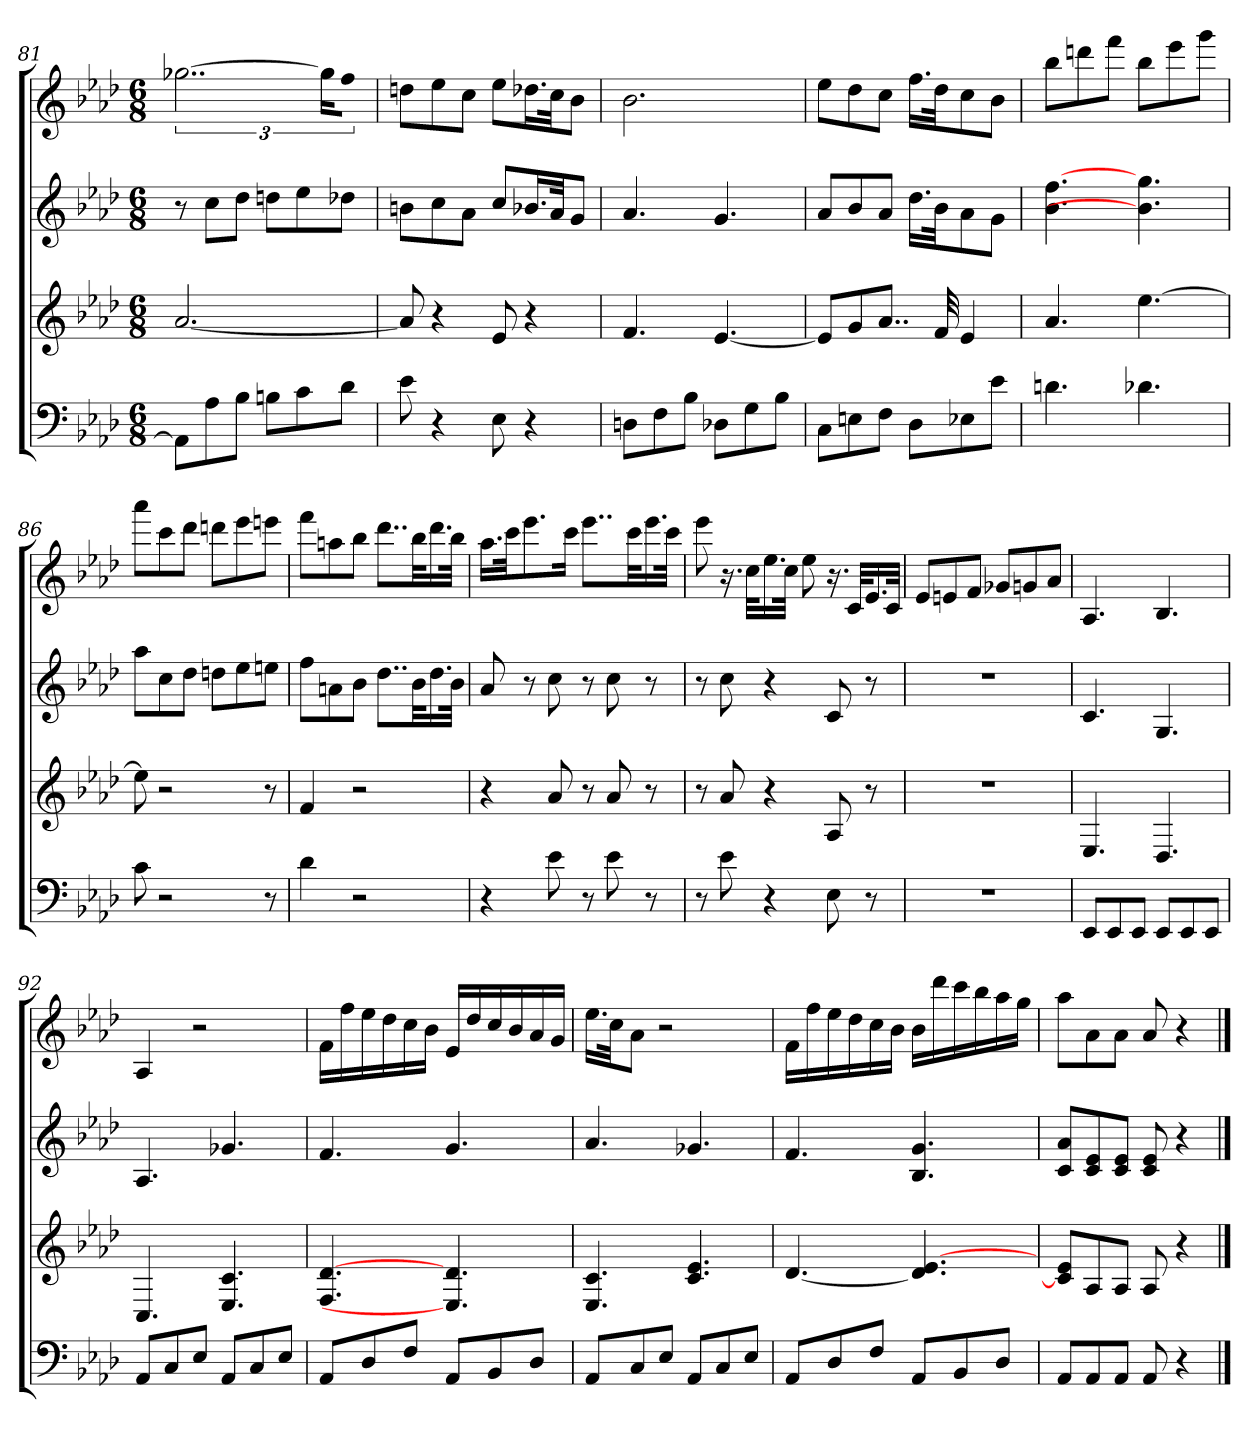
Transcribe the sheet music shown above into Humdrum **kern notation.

**kern	**kern	**kern	**kern
*part4	*part3	*part2	*part1
*staff4	*staff3	*staff2	*staff1
*k[b-e-a-d-]	*k[b-e-a-d-]	*k[b-e-a-d-]	*k[b-e-a-d-]
*A-:	*A-:	*A-:	*A-:
*M6/8	*M6/8	*M6/8	*M6/8
=81	=81	=81	=81
8AA-L]	[2.a-	8r	[3..gg-X
8A-	.	8ccL	.
8B-J	.	8dd-J	.
8BnL	.	8ddnL	.
8c	.	8ee-	.
.	.	.	24gg-KL]
8d-J	.	8dd-XJ	8ffJ
=82	=82	=82	=82
8e-	8a-]	8bnL	8ddnL
4r	4r	8cc	8ee-
.	.	8a-J	8ccJ
8E-	8e-	8ccL	8ee-L
4r	4r	16.b-XL	16.dd-XL
.	.	32a-Jk	32ccJk
.	.	8gJ	8b-J
=83	=83	=83	=83
8DnL	4.f	4.a-	2.b-
8F	.	.	.
8B-J	.	.	.
8D-XL	[4.e-	4.g	.
8G	.	.	.
8B-J	.	.	.
=84	=84	=84	=84
8CL	8e-L]	8a-L	8ee-L
8En	8g	8b-	8dd-
8FJ	8..a-J	8a-J	8ccJ
8D-L	.	16.dd-LL	16.ffLL
.	32f	32b-Jk	32dd-Jk
8E-X	4e-	8a-	8cc
8e-J	.	8gJ	8b-J
=85	=85	=85	=85
4.dn	4.a-	4.b- [4.ff	8bb-L
.	.	.	8dddn
.	.	.	8fffJ
4.d-X	[4.ee-	4.b-] 4.gg	8bb-L
.	.	.	8eee-
.	.	.	8gggJ
=86	=86	=86	=86
8c	8ee-]	8aa-L	8aaa-L
2r	2r	8cc	8ccc
.	.	8dd-J	8ddd-J
.	.	8ddnL	8dddnL
.	.	8ee-	8eee-
8r	8r	8eenJ	8eeenJ
=87	=87	=87	=87
4d-	4f	8ffL	8fffL
.	.	8an	8aan
2r	2r	8b-J	8bb-J
.	.	8..dd-L	8..ddd-L
.	.	32b-KL	32bb-KL
.	.	16.dd-	16.ddd-
.	.	32b-JJk	32bb-JJk
=88	=88	=88	=88
4r	4r	8a-	16.aa-LL
.	.	.	32cccJk
.	.	8r	8.eee-
8e-	8a-	8cc	.
.	.	.	16cccJk
8r	8r	8r	8..eee-L
8e-	8a-	8cc	.
.	.	.	32cccKL
8r	8r	8r	16.eee-
.	.	.	32cccJJk
=89	=89	=89	=89
8r	8r	8r	8eee-
8e-	8a-	8cc	16.r
.	.	.	32ccKLL
4r	4r	4r	16.ee-
.	.	.	32ccJJk
.	.	.	8ee-
8E-	8A-	8c	16.r
.	.	.	32cKLL
8r	8r	8r	16.e-
.	.	.	32cJJk
=90	=90	=90	=90
2.r	2.r	2.r	8e-L
.	.	.	8en
.	.	.	8fJ
.	.	.	8g-XL
.	.	.	8gn
.	.	.	8a-J
=91	=91	=91	=91
8EE-L	4.E-	4.c	4.A-
8EE-	.	.	.
8EE-J	.	.	.
8EE-L	4.D-	4.G	4.B-
8EE-	.	.	.
8EE-J	.	.	.
=92	=92	=92	=92
8AA-L	4.C	4.A-	4A-
8C	.	.	.
8E-J	.	.	2r
8AA-L	4.E- 4.c	4.g-X	.
8C	.	.	.
8E-J	.	.	.
=93	=93	=93	=93
8AA-L	4.F [4.d-	4.f	16fLL
.	.	.	16ff
8D-	.	.	16ee-
.	.	.	16dd-
8FJ	.	.	16cc
.	.	.	16b-JJ
8AA-L	4.E-] 4.d-	4.g	16e-LL
.	.	.	16dd-
8BB-	.	.	16cc
.	.	.	16b-
8D-J	.	.	16a-
.	.	.	16gJJ
=94	=94	=94	=94
8AA-L	4.E- 4.c	4.a-	16.ee-LL
.	.	.	32ccJk
8C	.	.	8a-J
8E-J	.	.	2r
8AA-L	4.c 4.e-	4.g-X	.
8C	.	.	.
8E-J	.	.	.
=95	=95	=95	=95
8AA-L	[4.d-	4.f	16fLL
.	.	.	16ff
8D-	.	.	16ee-
.	.	.	16dd-
8FJ	.	.	16cc
.	.	.	16b-JJ
8AA-L	4.d-] [4.e-	4.B- 4.g	16b-LL
.	.	.	16ddd-
8BB-	.	.	16ccc
.	.	.	16bb-
8D-J	.	.	16aa-
.	.	.	16ggJJ
=96	=96	=96	=96
8AA-L	8c] 8e-L	8c 8a-L	8aa-L
8AA-	8A-	8c 8e-	8a-
8AA-J	8A-J	8c 8e-J	8a-J
8AA-	8A-	8c 8e-	8a-
4r	4r	4r	4r
==	==	==	==
*-	*-	*-	*-
